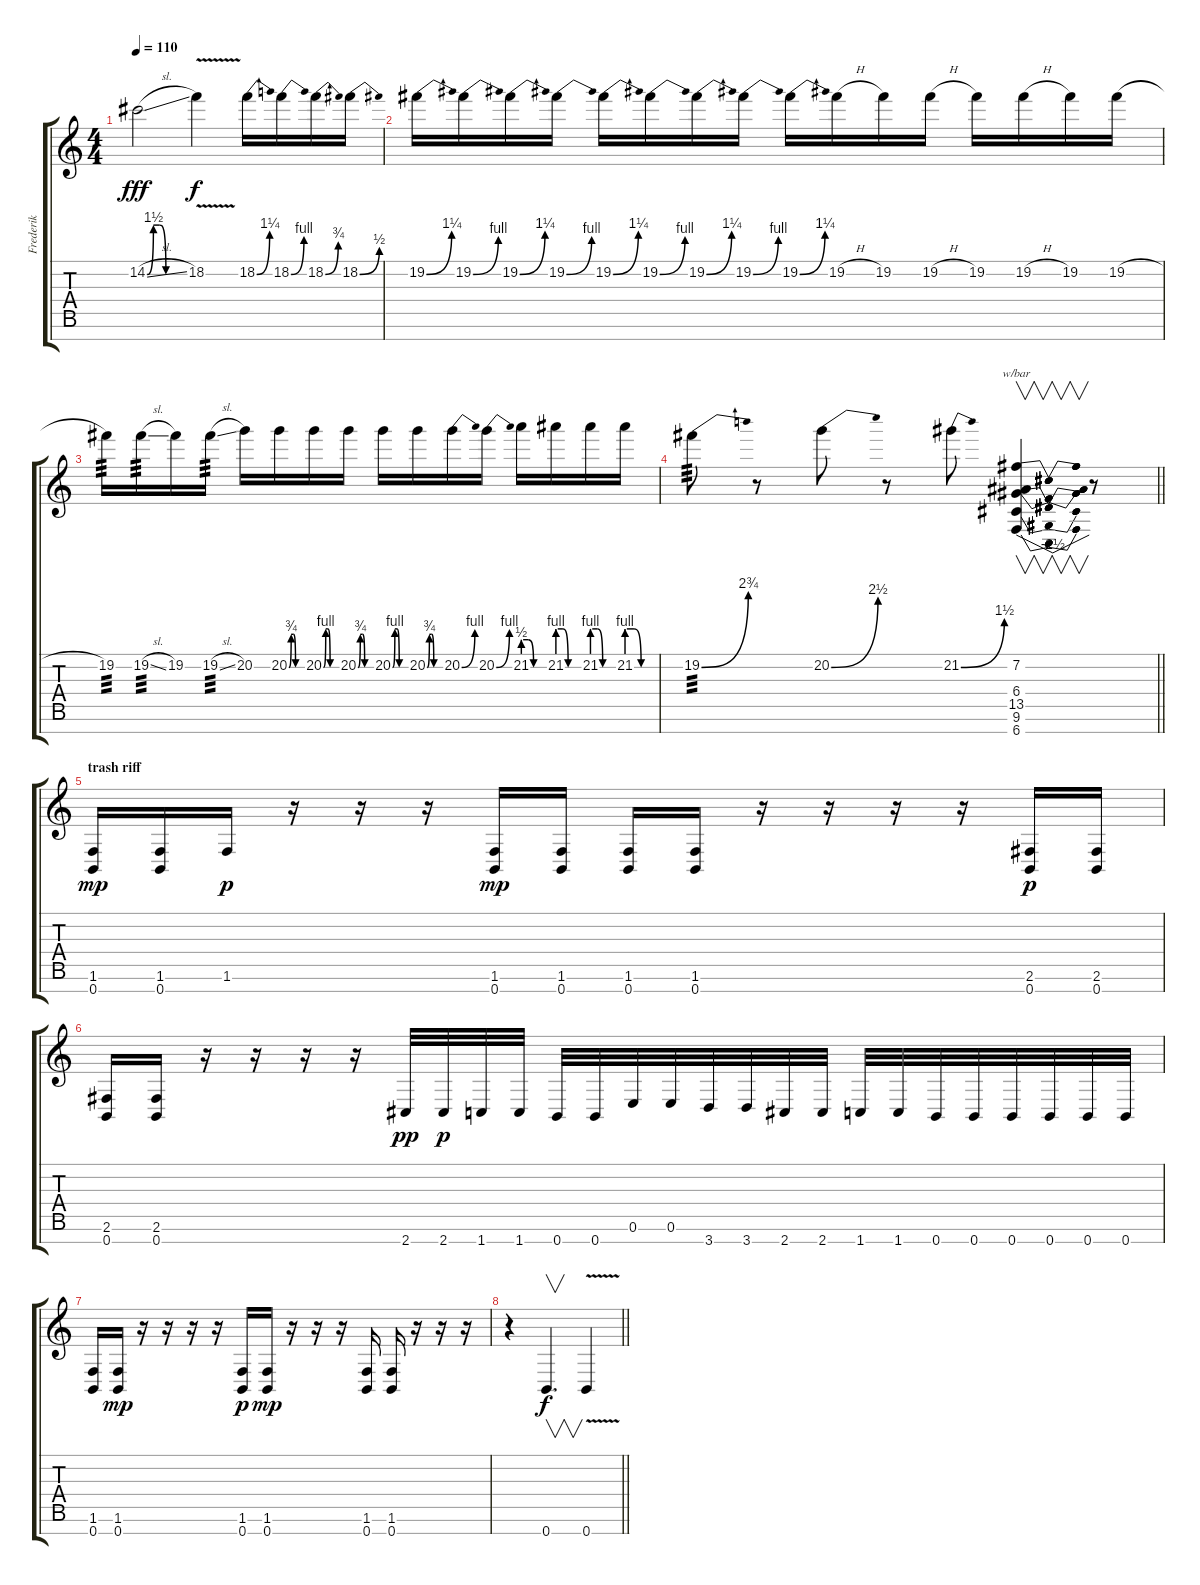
\track ("Frederik  Katsuragui" "Frederik  ") {instrument acousticguitarsteel}
\staff {score tabs}
\tuning (E4 B3 G3 D3 A2 E2 B1) {hide}
\ts (4 4)
\tempo 110
\clef g2
\ks c
14.2{be (custom 0 0 10 6 20 6 30 0 60 0) sl}.2{dy fff} 18.2{v}.4{dy f} 18.2{be (bend 0 0 60 5)}.16 18.2{be (bend 0 0 60 4)}.16 18.2{be (bend 0 0 60 3)}.16 18.2{be (bend 0 0 60 2)}.16 |
19.2{be (bend 0 0 60 5)}.16 19.2{be (bend 0 0 60 4)}.16 19.2{be (bend 0 0 60 5)}.16 19.2{be (bend 0 0 60 4)}.16 19.2{be (bend 0 0 60 5)}.16 19.2{be (bend 0 0 60 4)}.16 19.2{be (bend 0 0 60 5)}.16 19.2{be (bend 0 0 60 4)}.16 19.2{be (bend 0 0 60 5)}.16 19.2{h}.16 19.2.16 19.2{h}.16 19.2.16 19.2{h}.16 19.2.16 19.2{h}.16 |
19.2.16{tp 3} 19.2{sl}.16{tp 3} 19.2.16 19.2{sl}.16{tp 3} 20.2.16 20.2{be (custom 0 0 10 3 20 3 30 0 60 0)}.16 20.2{be (custom 0 0 10 4 20 4 30 0 60 0)}.16 20.2{be (custom 0 0 10 3 20 3 30 0 60 0)}.16 20.2{be (custom 0 0 10 4 20 4 30 0 60 0)}.16 20.2{be (custom 0 0 10 3 20 3 30 0 60 0)}.16 20.2{be (bend 0 0 60 4)}.16 20.2{be (bend 0 0 60 4)}.16 21.2{be (custom 0 2 15 2 30 0 60 0)}.16 21.2{be (custom 0 4 15 4 30 0 60 0)}.16 21.2{be (custom 0 4 15 4 30 0 60 0)}.16 21.2{be (custom 0 4 15 4 30 0 60 0)}.16 |
\barLineRight lightlight
19.2{be (bend 0 0 60 11)}.8{tp 3} r.8 20.2{be (bend 0 0 60 10)}.8 r.8 21.2{be (bend 0 0 60 6)}.8 (7.2 6.4 13.5 9.6 6.7).4{v tbe (dip default 0 0 30 -10 60 0)} r.8 |
\section ("" "trash riff")
(1.6 0.7).16{dy mp} (1.6 0.7).16 1.6.16{dy p} r.16 r.16 r.16 (1.6 0.7).16{dy mp} (1.6 0.7).16 (1.6 0.7).16 (1.6 0.7).16 r.16 r.16 r.16 r.16 (2.6 0.7).16{dy p} (2.6 0.7).16 |
(2.6 0.7).16 (2.6 0.7).16 r.16 r.16 r.16 r.16 2.7.32{dy pp} 2.7.32{dy p} 1.7.32 1.7.32 0.7.32 0.7.32 0.6.32 0.6.32 3.7.32 3.7.32 2.7.32 2.7.32 1.7.32 1.7.32 0.7.32 0.7.32 0.7.32 0.7.32 0.7.32 0.7.32 |
(1.6 0.7).16 (1.6 0.7).16{dy mp} r.16 r.16 r.16 r.16 (1.6 0.7).16{dy p} (1.6 0.7).16{dy mp} r.16 r.16 r.16 (1.6 0.7).16 (1.6 0.7).16 r.16 r.16 r.16 |
\barLineRight lightlight
r.4 0.7.4{v d dy f} 0.7{v}.4
